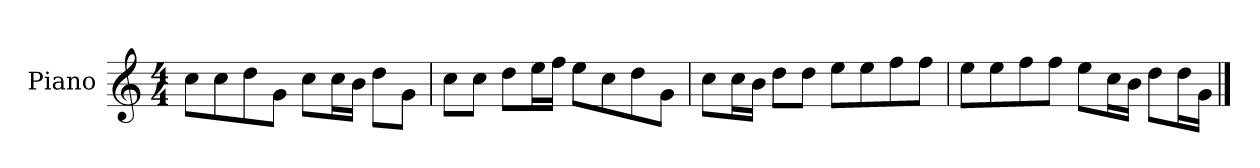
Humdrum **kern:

**kern
*part1
*staff1
*I"Piano
*I'P-no
*clefG2
*k[]
*M4/4
*MM90
=1
8cc\L
8cc\
8dd\
8g\J
8cc\L
16cc\L
16b\JJ
8dd\L
8g\J
=2
8cc\L
8cc\J
8dd\L
16ee\L
16ff\JJ
8ee\L
8cc\
8dd\
8g\J
=3
8cc\L
16cc\L
16b\JJ
8dd\L
8dd\J
8ee\L
8ee\
8ff\
8ff\J
=4
8ee\L
8ee\
8ff\
8ff\J
8ee\L
16cc\L
16b\JJ
8dd\L
16dd\L
16g\JJ
==
*-
